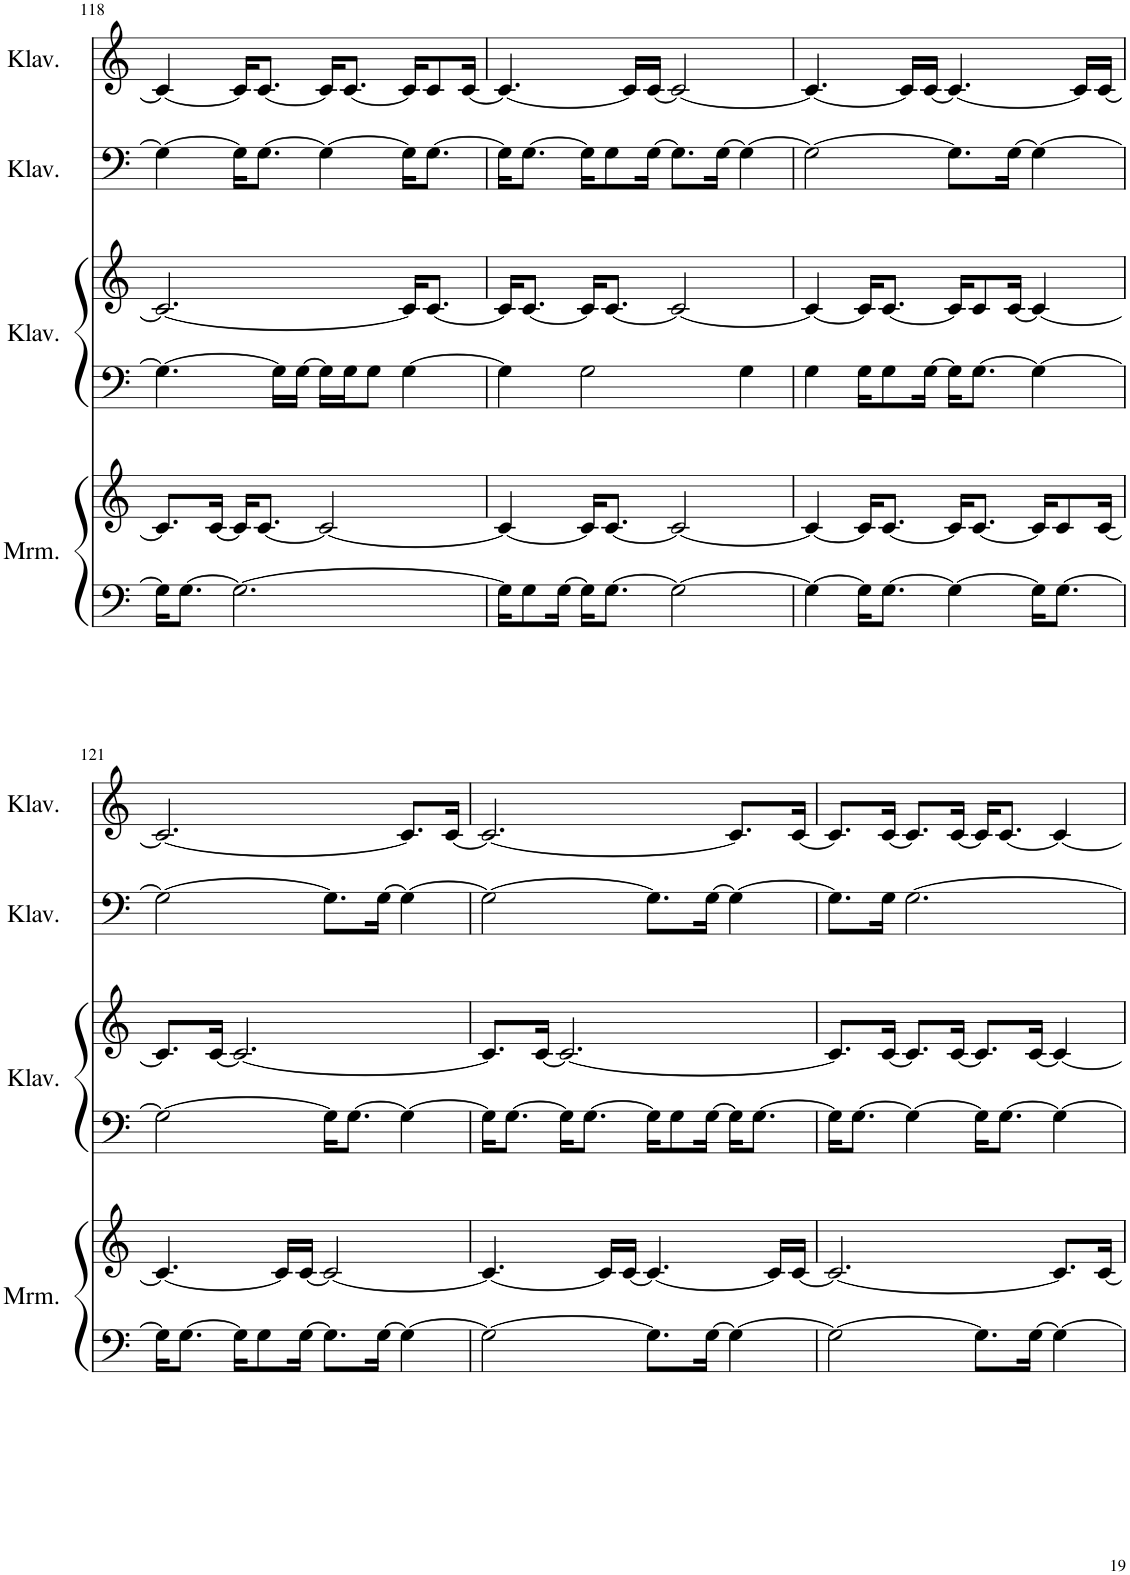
**kern	**kern	**kern	**kern	**kern	**kern
*part4	*part4	*part3	*part3	*part2	*part1
*staff6	*staff5	*staff4	*staff3	*staff2	*staff1
*I"Marimba	*	*I"Klavier	*	*I"Klavier	*I"Klavier
*I'Mrm.	*	*I'Klav.	*	*I'Klav.	*I'Klav.
!!LO:PB:g=z
*clefF4	*clefG2	*clefF4	*clefG2	*clefF4	*clefG2
*k[]	*k[]	*k[]	*k[]	*k[]	*k[]
*M4/4	*M4/4	*M4/4	*M4/4	*M4/4	*M4/4
=118	=118	=118	=118	=118	=118
16G\KL]	8.c/L]	4.G\_	2.c/_	4G\_	4c/_
[8.G\J	.	.	.	.	.
.	[16c/Jk	.	.	.	.
2.G\_	16c/KL]	.	.	16G\KL]	16c/KL]
.	[8.c/J	.	.	[8.G\J	[8.c/J
.	.	16G\LL]	.	.	.
.	.	[16G\JJ	.	.	.
.	2c/_	16G\LL]	.	4G\_	16c/KL]
.	.	16G\J	.	.	[8.c/J
.	.	8G\J	.	.	.
.	.	[4G\	16c/KL]	16G\KL]	16c/KL]
.	.	.	[8.c/J	[8.G\J	8c/
.	.	.	.	.	[16c/Jk
=119	=119	=119	=119	=119	=119
16G\KL]	4c/_	4G\]	16c/KL]	16G\KL]	4.c/_
8G\	.	.	[8.c/J	[8.G\J	.
[16G\Jk	.	.	.	.	.
16G\KL]	16c/KL]	2G\	16c/KL]	16G\KL]	.
[8.G\J	[8.c/J	.	[8.c/J	8G\	.
.	.	.	.	.	16c/LL]
.	.	.	.	[16G\Jk	[16c/JJ
2G\_	2c/_	.	2c/_	8.G\L]	2c/_
.	.	.	.	[16G\Jk	.
.	.	4G\	.	4G\_	.
=120	=120	=120	=120	=120	=120
4G\_	4c/_	4G\	4c/_	2G\_	4.c/_
16G\KL]	16c/KL]	16G\KL	16c/KL]	.	.
[8.G\J	[8.c/J	8G\	[8.c/J	.	.
.	.	.	.	.	16c/LL]
.	.	[16G\Jk	.	.	[16c/JJ
4G\_	16c/KL]	16G\KL]	16c/KL]	8.G\L]	4.c/_
.	[8.c/J	[8.G\J	8c/	.	.
.	.	.	[16c/Jk	[16G\Jk	.
16G\KL]	16c/KL]	4G\_	4c/_	4G\_	.
[8.G\J	8c/	.	.	.	.
.	.	.	.	.	16c/LL]
.	[16c/Jk	.	.	.	[16c/JJ
!!LO:LB:g=z
=121	=121	=121	=121	=121	=121
16G\KL]	4.c/_	2G\_	8.c/L]	2G\_	2.c/_
[8.G\J	.	.	.	.	.
.	.	.	[16c/Jk	.	.
16G\KL]	.	.	2.c/_	.	.
8G\	.	.	.	.	.
.	16c/LL]	.	.	.	.
[16G\Jk	[16c/JJ	.	.	.	.
8.G\L]	2c/_	16G\KL]	.	8.G\L]	.
.	.	[8.G\J	.	.	.
[16G\Jk	.	.	.	[16G\Jk	.
4G\_	.	4G\_	.	4G\_	8.c/L]
.	.	.	.	.	[16c/Jk
=122	=122	=122	=122	=122	=122
2G\_	4.c/_	16G\KL]	8.c/L]	2G\_	2.c/_
.	.	[8.G\J	.	.	.
.	.	.	[16c/Jk	.	.
.	.	16G\KL]	2.c/_	.	.
.	.	[8.G\J	.	.	.
.	16c/LL]	.	.	.	.
.	[16c/JJ	.	.	.	.
8.G\L]	4.c/_	16G\KL]	.	8.G\L]	.
.	.	8G\	.	.	.
[16G\Jk	.	[16G\Jk	.	[16G\Jk	.
4G\_	.	16G\KL]	.	4G\_	8.c/L]
.	.	[8.G\J	.	.	.
.	16c/LL]	.	.	.	.
.	[16c/JJ	.	.	.	[16c/Jk
=123	=123	=123	=123	=123	=123
2G\_	2.c/_	16G\KL]	8.c/L]	8.G\L]	8.c/L]
.	.	[8.G\J	.	.	.
.	.	.	[16c/Jk	16G\Jk	[16c/Jk
.	.	4G\_	8.c/L]	[2.G\	8.c/L]
.	.	.	[16c/Jk	.	[16c/Jk
8.G\L]	.	16G\KL]	8.c/L]	.	16c/KL]
.	.	[8.G\J	.	.	[8.c/J
[16G\Jk	.	.	[16c/Jk	.	.
4G\_	8.c/L]	4G\_	4c/_	.	4c/_
.	[16c/Jk	.	.	.	.
=	=	=	=	=	=
*-	*-	*-	*-	*-	*-
